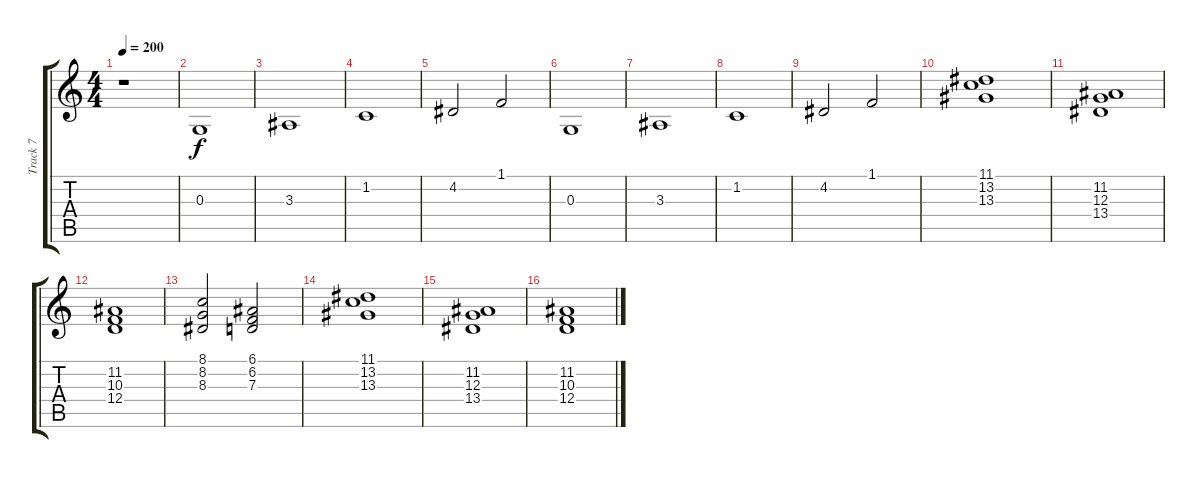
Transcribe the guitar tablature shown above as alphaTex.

\track ("Track 7" "Track 7") {instrument choiraahs}
\staff {score tabs}
\tuning (E4 B3 G3 D3 A2 E2) {hide}
\ts (4 4)
\tempo 200
\clef g2
\ks c
r.1{dy f} |
0.3.1 |
3.3.1 |
1.2.1 |
4.2.2 1.1.2 |
0.3.1 |
3.3.1 |
1.2.1 |
4.2.2 1.1.2 |
(11.1 13.2 13.3).1 |
(11.2 12.3 13.4).1 |
(11.2 10.3 12.4).1 |
(8.1 8.2 8.3).2 (6.1 6.2 7.3).2 |
(11.1 13.2 13.3).1 |
(11.2 12.3 13.4).1 |
(11.2 10.3 12.4).1
